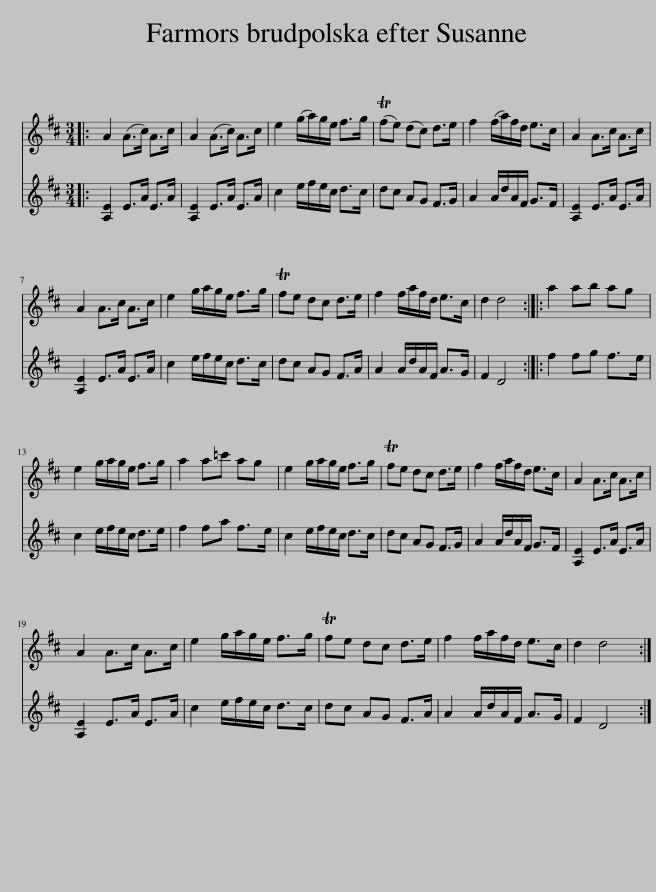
X:1
%%score 1 2
L:1/8
M:3/4
I:linebreak $
K:D
V:1 treble
V:2 treble
V:1
|: A2 (A>c) A>c | A2 (A>c) A>c | e2 (g/a/)g/e/ f>g | (Tfe) (dc) d>e | f2 (f/a/)f/d/ e>c | %5
 A2 A>c A>c |$ A2 A>c A>c | e2 g/a/g/e/ f>g | Tfe dc d>e | f2 f/a/f/d/ e>c | %10
 d2 d4 :: a2 ab ag |$ e2 g/a/g/e/ f>g | a2 a=c' ag | e2 g/a/g/e/ f>g | %15
 Tfe dc d>e | f2 f/a/f/d/ e>c | A2 A>c A>c |$ A2 A>c A>c | e2 g/a/g/e/ f>g | %20
 Tfe dc d>e | f2 f/a/f/d/ e>c | d2 d4 :| %23
V:2
|: [A,E]2 E>A E>A | [A,E]2 E>A E>A | c2 e/f/e/c/ d>c | dc AG F>G | A2 A/d/A/F/ G>F | %5
 [A,E]2 E>A E>A |$ [A,E]2 E>A E>A | c2 e/f/e/c/ d>c | dc AG F>A | A2 A/d/A/F/ A>G | %10
 F2 D4 :: f2 fg f>e |$ c2 e/f/e/c/ d>e | f2 fa f>e | c2 e/f/e/c/ d>c | %15
 dc AG F>G | A2 A/d/A/F/ G>F | [A,E]2 E>A E>A |$ [A,E]2 E>A E>A | c2 e/f/e/c/ d>c | %20
 dc AG F>A | A2 A/d/A/F/ A>G | F2 D4 :| %23
